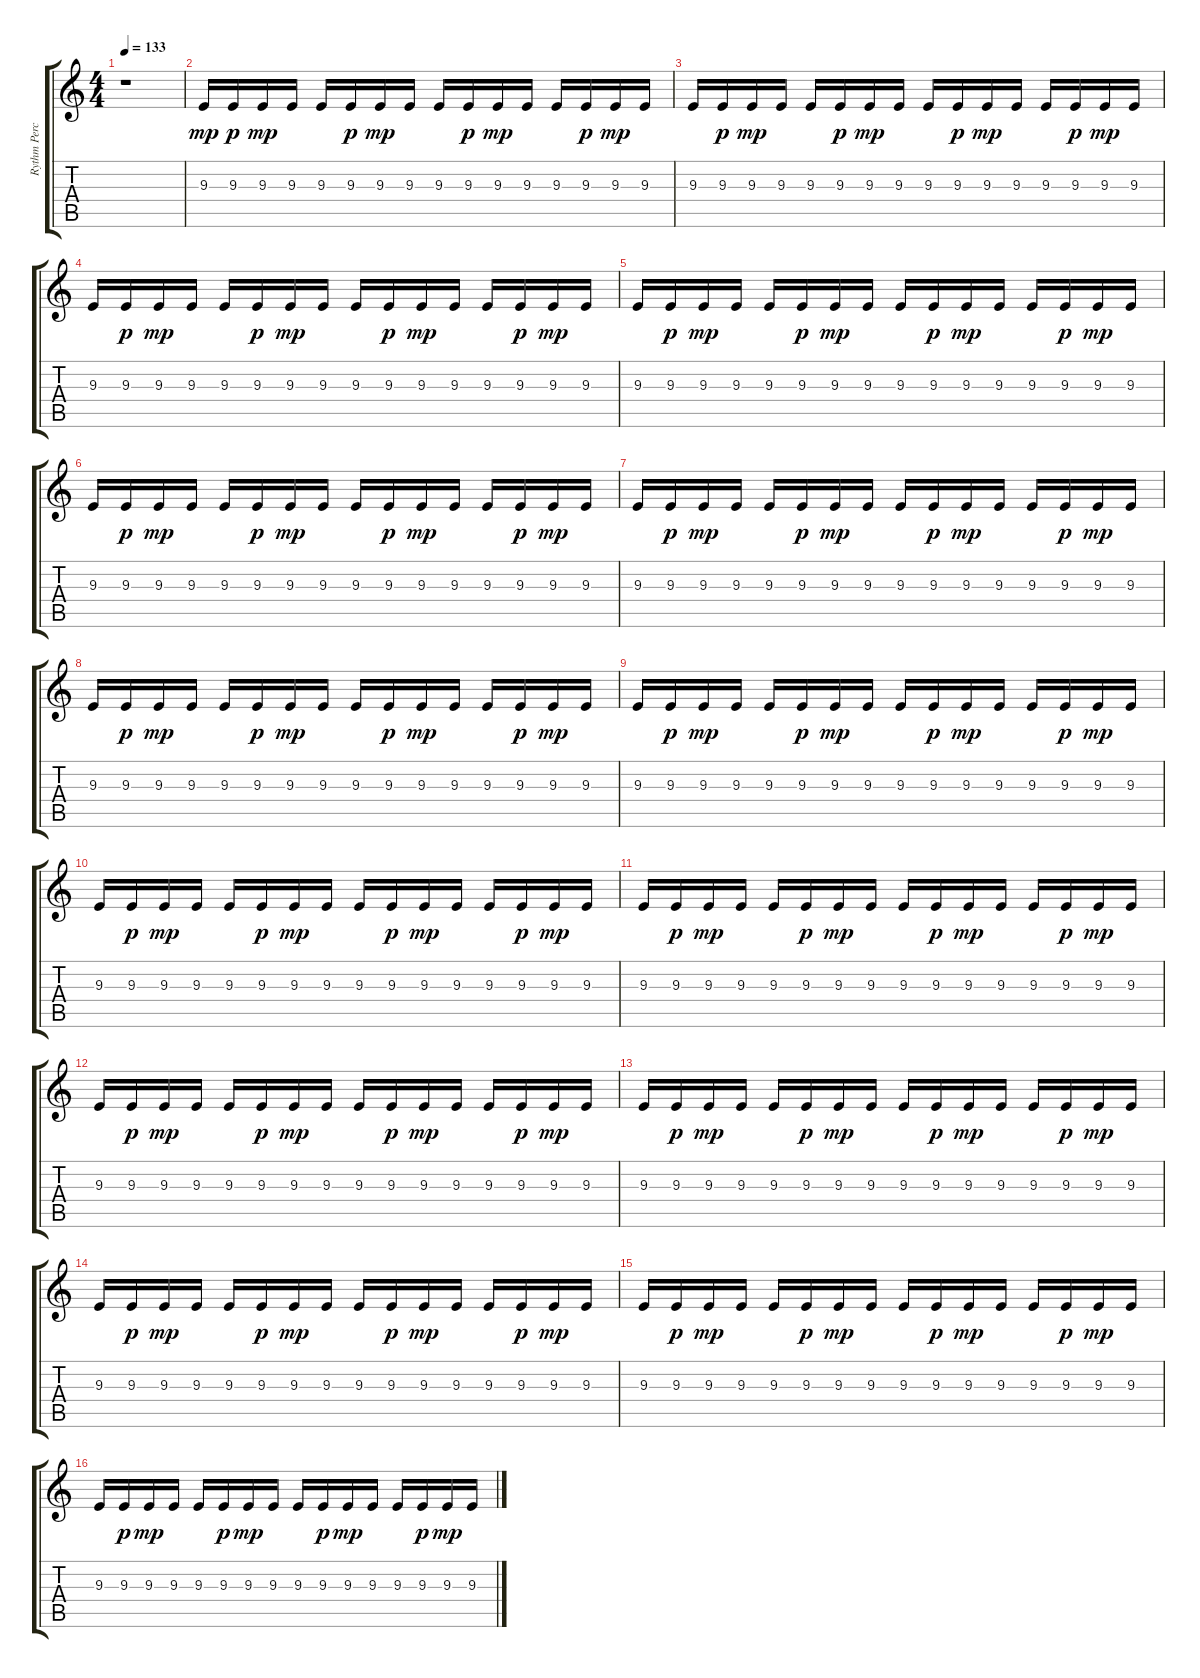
\track ("Rythm Percussion" "Rythm Perc") {instrument shamisen}
\staff {score tabs}
\tuning (E4 B3 G3 D3 A2 E2) {hide}
\ts (4 4)
\tempo 133
\clef g2
\ks c
r.1{dy mp} |
9.3.16 9.3.16{dy p} 9.3.16{dy mp} 9.3.16 9.3.16 9.3.16{dy p} 9.3.16{dy mp} 9.3.16 9.3.16 9.3.16{dy p} 9.3.16{dy mp} 9.3.16 9.3.16 9.3.16{dy p} 9.3.16{dy mp} 9.3.16 |
9.3.16 9.3.16{dy p} 9.3.16{dy mp} 9.3.16 9.3.16 9.3.16{dy p} 9.3.16{dy mp} 9.3.16 9.3.16 9.3.16{dy p} 9.3.16{dy mp} 9.3.16 9.3.16 9.3.16{dy p} 9.3.16{dy mp} 9.3.16 |
9.3.16 9.3.16{dy p} 9.3.16{dy mp} 9.3.16 9.3.16 9.3.16{dy p} 9.3.16{dy mp} 9.3.16 9.3.16 9.3.16{dy p} 9.3.16{dy mp} 9.3.16 9.3.16 9.3.16{dy p} 9.3.16{dy mp} 9.3.16 |
9.3.16 9.3.16{dy p} 9.3.16{dy mp} 9.3.16 9.3.16 9.3.16{dy p} 9.3.16{dy mp} 9.3.16 9.3.16 9.3.16{dy p} 9.3.16{dy mp} 9.3.16 9.3.16 9.3.16{dy p} 9.3.16{dy mp} 9.3.16 |
9.3.16 9.3.16{dy p} 9.3.16{dy mp} 9.3.16 9.3.16 9.3.16{dy p} 9.3.16{dy mp} 9.3.16 9.3.16 9.3.16{dy p} 9.3.16{dy mp} 9.3.16 9.3.16 9.3.16{dy p} 9.3.16{dy mp} 9.3.16 |
9.3.16 9.3.16{dy p} 9.3.16{dy mp} 9.3.16 9.3.16 9.3.16{dy p} 9.3.16{dy mp} 9.3.16 9.3.16 9.3.16{dy p} 9.3.16{dy mp} 9.3.16 9.3.16 9.3.16{dy p} 9.3.16{dy mp} 9.3.16 |
9.3.16 9.3.16{dy p} 9.3.16{dy mp} 9.3.16 9.3.16 9.3.16{dy p} 9.3.16{dy mp} 9.3.16 9.3.16 9.3.16{dy p} 9.3.16{dy mp} 9.3.16 9.3.16 9.3.16{dy p} 9.3.16{dy mp} 9.3.16 |
9.3.16 9.3.16{dy p} 9.3.16{dy mp} 9.3.16 9.3.16 9.3.16{dy p} 9.3.16{dy mp} 9.3.16 9.3.16 9.3.16{dy p} 9.3.16{dy mp} 9.3.16 9.3.16 9.3.16{dy p} 9.3.16{dy mp} 9.3.16 |
9.3.16 9.3.16{dy p} 9.3.16{dy mp} 9.3.16 9.3.16 9.3.16{dy p} 9.3.16{dy mp} 9.3.16 9.3.16 9.3.16{dy p} 9.3.16{dy mp} 9.3.16 9.3.16 9.3.16{dy p} 9.3.16{dy mp} 9.3.16 |
9.3.16 9.3.16{dy p} 9.3.16{dy mp} 9.3.16 9.3.16 9.3.16{dy p} 9.3.16{dy mp} 9.3.16 9.3.16 9.3.16{dy p} 9.3.16{dy mp} 9.3.16 9.3.16 9.3.16{dy p} 9.3.16{dy mp} 9.3.16 |
9.3.16 9.3.16{dy p} 9.3.16{dy mp} 9.3.16 9.3.16 9.3.16{dy p} 9.3.16{dy mp} 9.3.16 9.3.16 9.3.16{dy p} 9.3.16{dy mp} 9.3.16 9.3.16 9.3.16{dy p} 9.3.16{dy mp} 9.3.16 |
9.3.16 9.3.16{dy p} 9.3.16{dy mp} 9.3.16 9.3.16 9.3.16{dy p} 9.3.16{dy mp} 9.3.16 9.3.16 9.3.16{dy p} 9.3.16{dy mp} 9.3.16 9.3.16 9.3.16{dy p} 9.3.16{dy mp} 9.3.16 |
9.3.16 9.3.16{dy p} 9.3.16{dy mp} 9.3.16 9.3.16 9.3.16{dy p} 9.3.16{dy mp} 9.3.16 9.3.16 9.3.16{dy p} 9.3.16{dy mp} 9.3.16 9.3.16 9.3.16{dy p} 9.3.16{dy mp} 9.3.16 |
9.3.16 9.3.16{dy p} 9.3.16{dy mp} 9.3.16 9.3.16 9.3.16{dy p} 9.3.16{dy mp} 9.3.16 9.3.16 9.3.16{dy p} 9.3.16{dy mp} 9.3.16 9.3.16 9.3.16{dy p} 9.3.16{dy mp} 9.3.16 |
9.3.16 9.3.16{dy p} 9.3.16{dy mp} 9.3.16 9.3.16 9.3.16{dy p} 9.3.16{dy mp} 9.3.16 9.3.16 9.3.16{dy p} 9.3.16{dy mp} 9.3.16 9.3.16 9.3.16{dy p} 9.3.16{dy mp} 9.3.16
